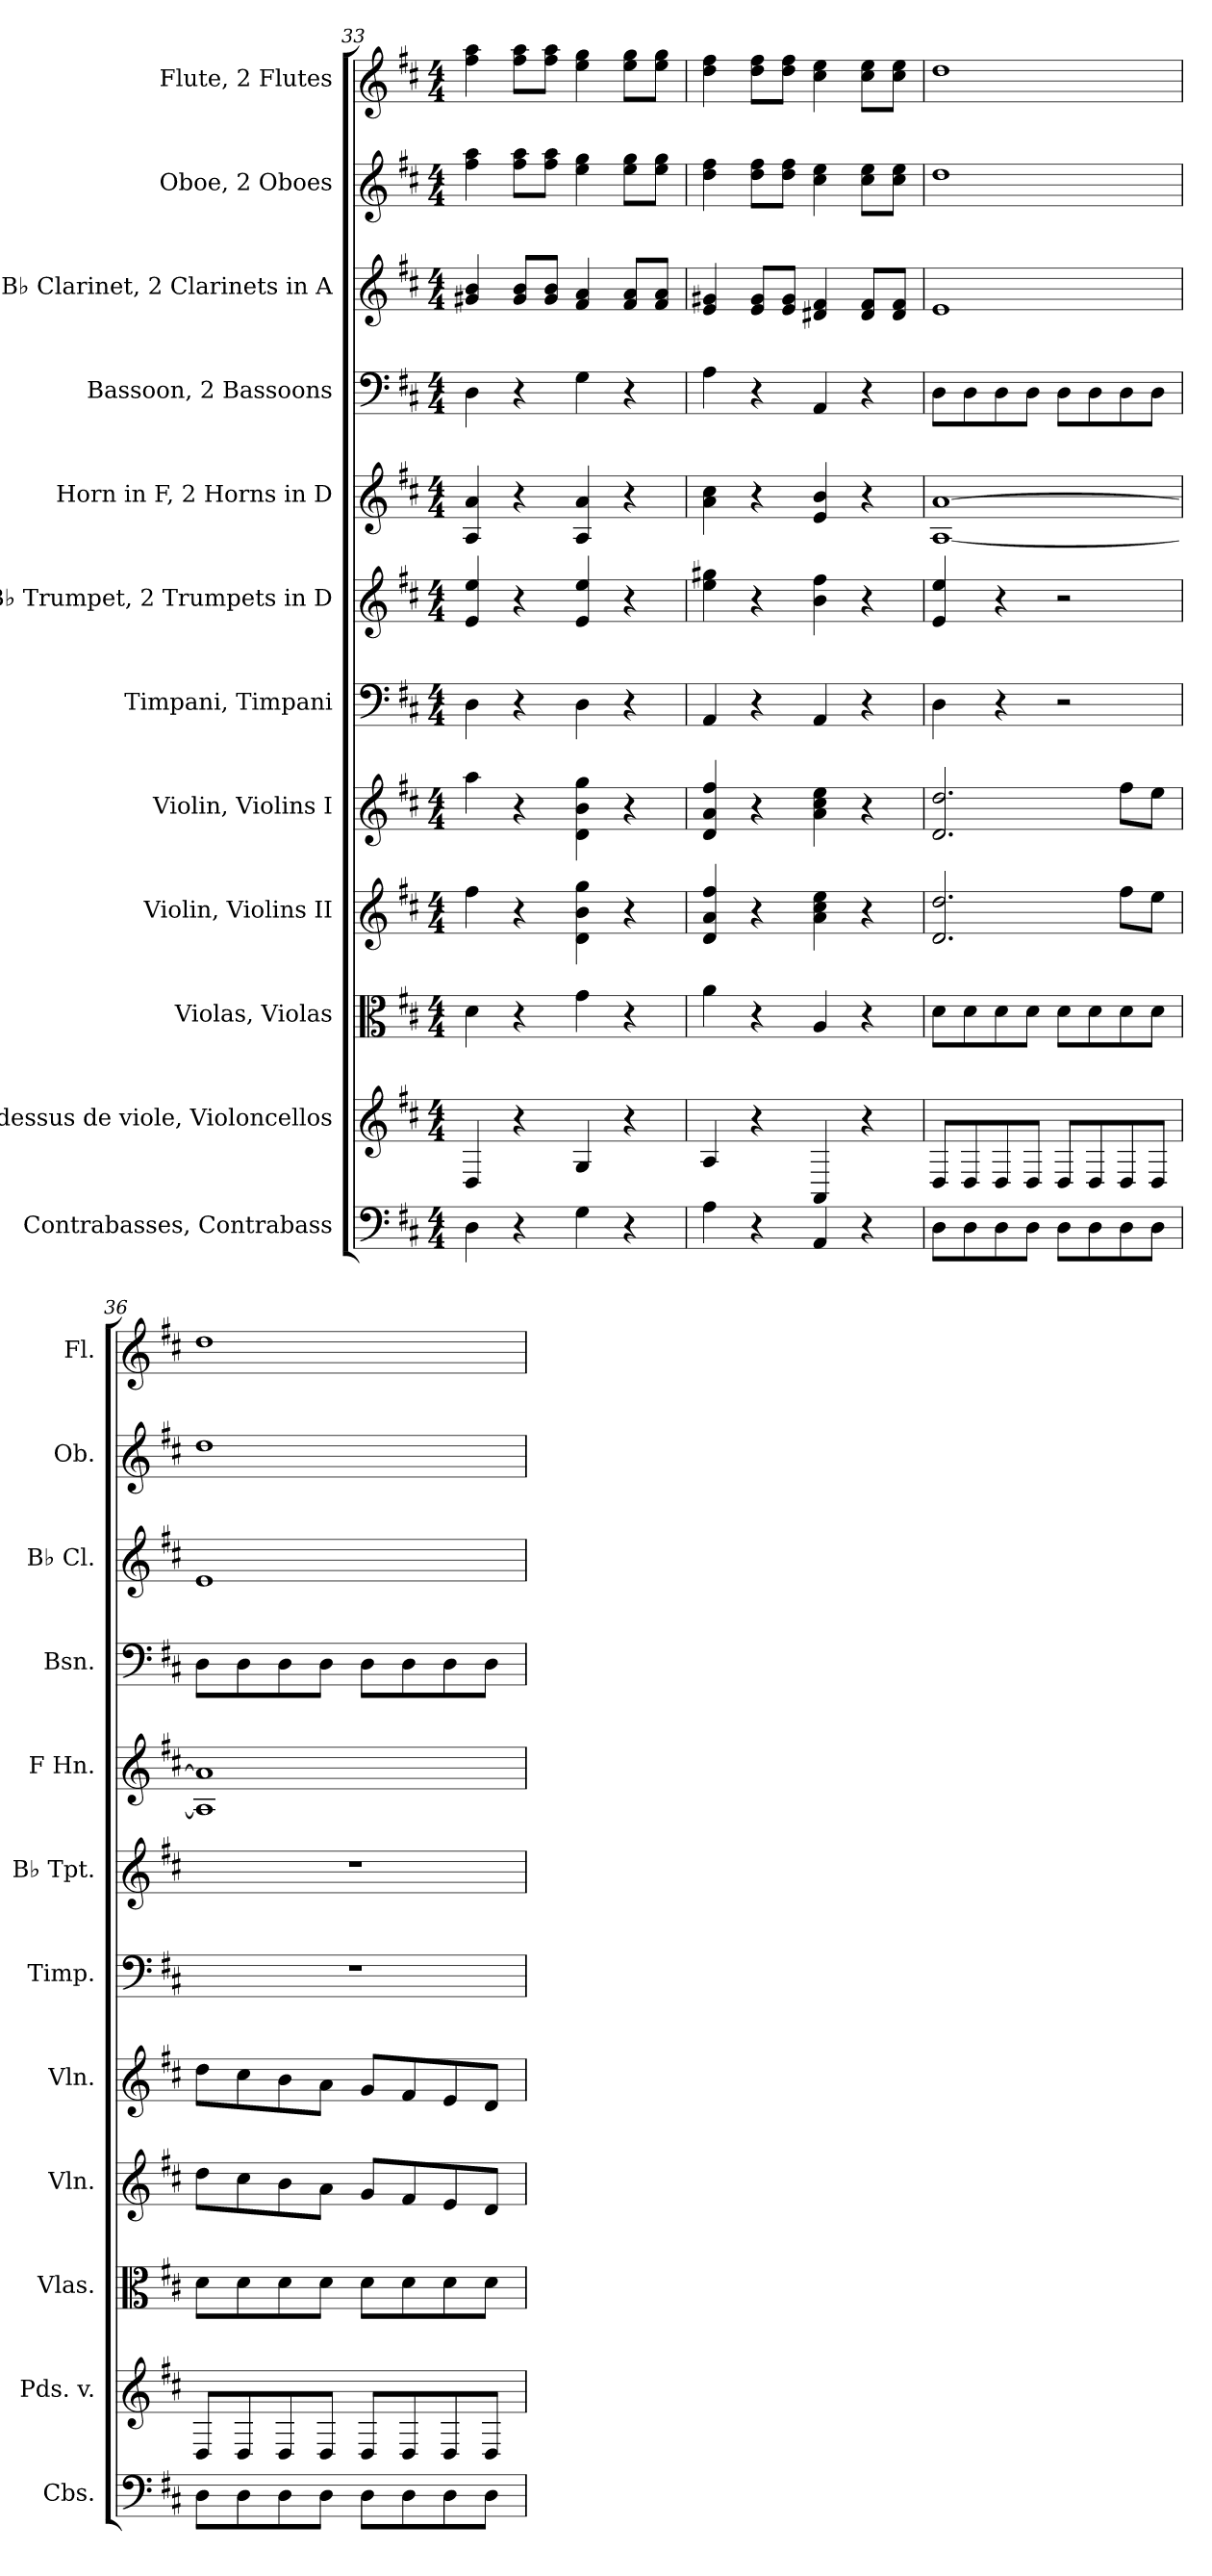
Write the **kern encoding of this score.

**kern	**kern	**kern	**kern	**kern	**kern	**kern	**kern	**kern	**kern	**kern	**kern
*part12	*part11	*part10	*part9	*part8	*part7	*part6	*part5	*part4	*part3	*part2	*part1
*staff12	*staff11	*staff10	*staff9	*staff8	*staff7	*staff6	*staff5	*staff4	*staff3	*staff2	*staff1
*I"Contrabasses, Contrabass	*I"Pardessus de viole, Violoncellos	*I"Violas, Violas	*I"Violin, Violins II	*I"Violin, Violins I	*I"Timpani, Timpani	*I"B♭ Trumpet, 2 Trumpets in D	*I"Horn in F, 2 Horns in D	*I"Bassoon, 2 Bassoons	*I"B♭ Clarinet, 2 Clarinets in A	*I"Oboe, 2 Oboes	*I"Flute, 2 Flutes
*I'Cbs.	*I'Pds. v.	*I'Vlas.	*I'Vln.	*I'Vln.	*I'Timp.	*I'B♭ Tpt.	*I'F Hn.	*I'Bsn.	*I'B♭ Cl.	*I'Ob.	*I'Fl.
*clefF4	*clefG2	*clefC3	*clefG2	*clefG2	*clefF4	*clefG2	*clefG2	*clefF4	*clefG2	*clefG2	*clefG2
*ITrd7c12	*	*	*	*	*	*ITrd1c2	*ITrd4c7	*	*ITrd1c2	*	*
*k[f#c#]	*k[f#c#]	*k[f#c#]	*k[f#c#]	*k[f#c#]	*k[f#c#]	*k[]	*k[f#]	*k[f#c#]	*k[]	*k[f#c#]	*k[f#c#]
*M4/4	*M4/4	*M4/4	*M4/4	*M4/4	*M4/4	*M4/4	*M4/4	*M4/4	*M4/4	*M4/4	*M4/4
=33	=33	=33	=33	=33	=33	=33	=33	=33	=33	=33	=33
4DD\	4D/	4d\	4ff#\	4aa\	4D\	4d/ 4dd/	4D/ 4d/	4D\	4f#X/ 4a/	4ff#\ 4aa\	4ff#\ 4aa\
4r	4r	4r	4r	4r	4r	4r	4r	4r	8f#/ 8a/L	8ff#\ 8aa\L	8ff#\ 8aa\L
.	.	.	.	.	.	.	.	.	8f#/ 8a/J	8ff#\ 8aa\J	8ff#\ 8aa\J
4GG\	4G/	4g\	4d\ 4b\ 4gg\	4d\ 4b\ 4gg\	4D\	4d/ 4dd/	4D/ 4d/	4G\	4e/ 4g/	4ee\ 4gg\	4ee\ 4gg\
4r	4r	4r	4r	4r	4r	4r	4r	4r	8e/ 8g/L	8ee\ 8gg\L	8ee\ 8gg\L
.	.	.	.	.	.	.	.	.	8e/ 8g/J	8ee\ 8gg\J	8ee\ 8gg\J
=34	=34	=34	=34	=34	=34	=34	=34	=34	=34	=34	=34
4AA\	4A/	4a\	4d/ 4a/ 4ff#/	4d/ 4a/ 4ff#/	4AA/	4dd\ 4ff#X\	4d\ 4f#\	4A\	4d/ 4f#X/	4dd\ 4ff#\	4dd\ 4ff#\
4r	4r	4r	4r	4r	4r	4r	4r	4r	8d/ 8f#/L	8dd\ 8ff#\L	8dd\ 8ff#\L
.	.	.	.	.	.	.	.	.	8d/ 8f#/J	8dd\ 8ff#\J	8dd\ 8ff#\J
4AAA/	4AA/	4A/	4a\ 4cc#\ 4ee\	4a\ 4cc#\ 4ee\	4AA/	4a\ 4ee\	4A/ 4e/	4AA/	4c#X/ 4e/	4cc#\ 4ee\	4cc#\ 4ee\
4r	4r	4r	4r	4r	4r	4r	4r	4r	8c#/ 8e/L	8cc#\ 8ee\L	8cc#\ 8ee\L
.	.	.	.	.	.	.	.	.	8c#/ 8e/J	8cc#\ 8ee\J	8cc#\ 8ee\J
=35	=35	=35	=35	=35	=35	=35	=35	=35	=35	=35	=35
8DD\L	8D/L	8d\L	2.d/ 2.dd/	2.d/ 2.dd/	4D\	4d/ 4dd/	[1D [1d	8D\L	1d	1dd	1dd
8DD\	8D/	8d\	.	.	.	.	.	8D\	.	.	.
8DD\	8D/	8d\	.	.	4r	4r	.	8D\	.	.	.
8DD\J	8D/J	8d\J	.	.	.	.	.	8D\J	.	.	.
8DD\L	8D/L	8d\L	.	.	2r	2r	.	8D\L	.	.	.
8DD\	8D/	8d\	.	.	.	.	.	8D\	.	.	.
8DD\	8D/	8d\	8ff#\L	8ff#\L	.	.	.	8D\	.	.	.
8DD\J	8D/J	8d\J	8ee\J	8ee\J	.	.	.	8D\J	.	.	.
!!LO:PB:g=z
=36	=36	=36	=36	=36	=36	=36	=36	=36	=36	=36	=36
8DD\L	8D/L	8d\L	8dd\L	8dd\L	1r	1r	1D] 1d]	8D\L	1d	1dd	1dd
8DD\	8D/	8d\	8cc#\	8cc#\	.	.	.	8D\	.	.	.
8DD\	8D/	8d\	8b\	8b\	.	.	.	8D\	.	.	.
8DD\J	8D/J	8d\J	8a\J	8a\J	.	.	.	8D\J	.	.	.
8DD\L	8D/L	8d\L	8g/L	8g/L	.	.	.	8D\L	.	.	.
8DD\	8D/	8d\	8f#/	8f#/	.	.	.	8D\	.	.	.
8DD\	8D/	8d\	8e/	8e/	.	.	.	8D\	.	.	.
8DD\J	8D/J	8d\J	8d/J	8d/J	.	.	.	8D\J	.	.	.
=	=	=	=	=	=	=	=	=	=	=	=
*-	*-	*-	*-	*-	*-	*-	*-	*-	*-	*-	*-
